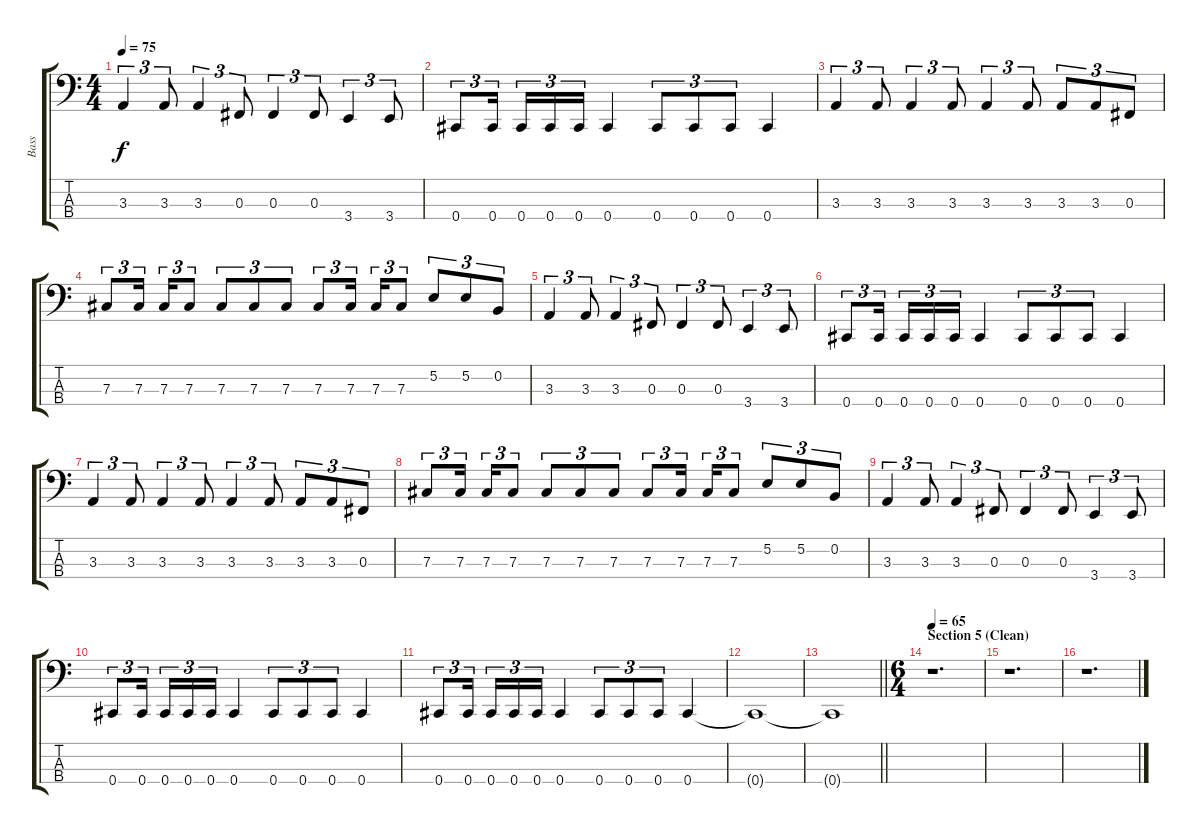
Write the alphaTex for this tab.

\track ("Bass" "Bass") {instrument electricbasspick}
\staff {score tabs}
\tuning (E2 B1 Gb1 Db1) {hide}
\ts (4 4)
\tempo 75
\clef f4
\ks c
3.3.4{tu (3 2) dy f} 3.3.8{tu (3 2)} 3.3.4{tu (3 2)} 0.3.8{tu (3 2)} 0.3.4{tu (3 2)} 0.3.8{tu (3 2)} 3.4.4{tu (3 2)} 3.4.8{tu (3 2)} |
0.4.8{tu (3 2)} 0.4.16{tu (3 2)} 0.4.16{tu (3 2)} 0.4.16{tu (3 2)} 0.4.16{tu (3 2)} 0.4.4 0.4.8{tu (3 2)} 0.4.8{tu (3 2)} 0.4.8{tu (3 2)} 0.4.4 |
3.3.4{tu (3 2)} 3.3.8{tu (3 2)} 3.3.4{tu (3 2)} 3.3.8{tu (3 2)} 3.3.4{tu (3 2)} 3.3.8{tu (3 2)} 3.3.8{tu (3 2)} 3.3.8{tu (3 2)} 0.3.8{tu (3 2)} |
7.3.8{tu (3 2)} 7.3.16{tu (3 2)} 7.3.16{tu (3 2)} 7.3.8{tu (3 2)} 7.3.8{tu (3 2)} 7.3.8{tu (3 2)} 7.3.8{tu (3 2)} 7.3.8{tu (3 2)} 7.3.16{tu (3 2)} 7.3.16{tu (3 2)} 7.3.8{tu (3 2)} 5.2.8{tu (3 2)} 5.2.8{tu (3 2)} 0.2.8{tu (3 2)} |
3.3.4{tu (3 2)} 3.3.8{tu (3 2)} 3.3.4{tu (3 2)} 0.3.8{tu (3 2)} 0.3.4{tu (3 2)} 0.3.8{tu (3 2)} 3.4.4{tu (3 2)} 3.4.8{tu (3 2)} |
0.4.8{tu (3 2)} 0.4.16{tu (3 2)} 0.4.16{tu (3 2)} 0.4.16{tu (3 2)} 0.4.16{tu (3 2)} 0.4.4 0.4.8{tu (3 2)} 0.4.8{tu (3 2)} 0.4.8{tu (3 2)} 0.4.4 |
3.3.4{tu (3 2)} 3.3.8{tu (3 2)} 3.3.4{tu (3 2)} 3.3.8{tu (3 2)} 3.3.4{tu (3 2)} 3.3.8{tu (3 2)} 3.3.8{tu (3 2)} 3.3.8{tu (3 2)} 0.3.8{tu (3 2)} |
7.3.8{tu (3 2)} 7.3.16{tu (3 2)} 7.3.16{tu (3 2)} 7.3.8{tu (3 2)} 7.3.8{tu (3 2)} 7.3.8{tu (3 2)} 7.3.8{tu (3 2)} 7.3.8{tu (3 2)} 7.3.16{tu (3 2)} 7.3.16{tu (3 2)} 7.3.8{tu (3 2)} 5.2.8{tu (3 2)} 5.2.8{tu (3 2)} 0.2.8{tu (3 2)} |
3.3.4{tu (3 2)} 3.3.8{tu (3 2)} 3.3.4{tu (3 2)} 0.3.8{tu (3 2)} 0.3.4{tu (3 2)} 0.3.8{tu (3 2)} 3.4.4{tu (3 2)} 3.4.8{tu (3 2)} |
0.4.8{tu (3 2)} 0.4.16{tu (3 2)} 0.4.16{tu (3 2)} 0.4.16{tu (3 2)} 0.4.16{tu (3 2)} 0.4.4 0.4.8{tu (3 2)} 0.4.8{tu (3 2)} 0.4.8{tu (3 2)} 0.4.4 |
0.4.8{tu (3 2)} 0.4.16{tu (3 2)} 0.4.16{tu (3 2)} 0.4.16{tu (3 2)} 0.4.16{tu (3 2)} 0.4.4 0.4.8{tu (3 2)} 0.4.8{tu (3 2)} 0.4.8{tu (3 2)} 0.4.4 |
0.4{t}.1 |
\barLineRight lightlight
0.4{t}.1 |
\ts (6 4)
\section ("" "Section 5 (Clean)")
\tempo 65
r.1{d} |
r.1{d} |
r.1{d}
